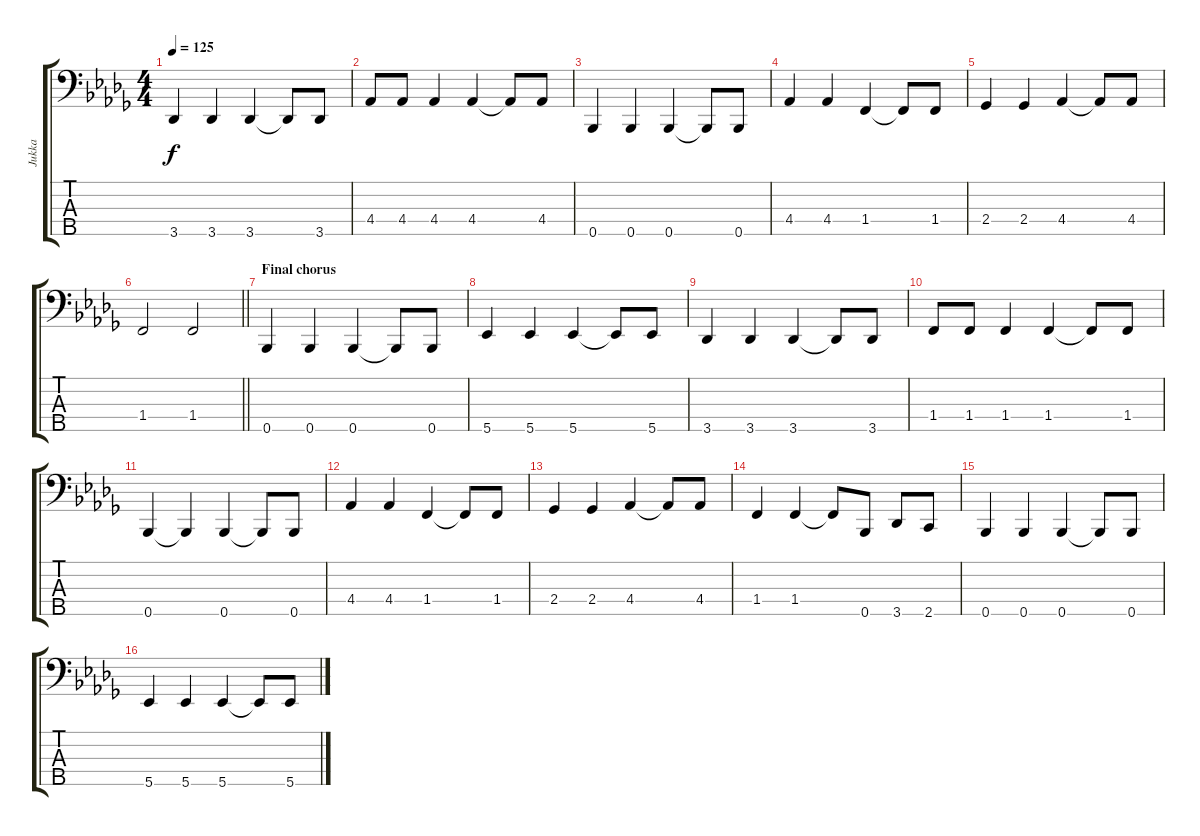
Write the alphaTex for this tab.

\track ("Jukka" "Jukka") {instrument electricbasspick}
\staff {score tabs}
\tuning (G2 D2 A1 E1 Bb0) {hide}
\ts (4 4)
\tempo 125
\clef f4
\ks bbminor
3.5.4{dy f} 3.5.4 3.5.4 3.5{t}.8 3.5.8 |
4.4.8 4.4.8 4.4.4 4.4.4 4.4{t}.8 4.4.8 |
0.5.4 0.5.4 0.5.4 0.5{t}.8 0.5.8 |
4.4.4 4.4.4 1.4.4 1.4{t}.8 1.4.8 |
2.4.4 2.4.4 4.4.4 4.4{t}.8 4.4.8 |
\barLineRight lightlight
1.4.2 1.4.2 |
\section ("" "Final chorus")
0.5.4 0.5.4 0.5.4 0.5{t}.8 0.5.8 |
5.5.4 5.5.4 5.5.4 5.5{t}.8 5.5.8 |
3.5.4 3.5.4 3.5.4 3.5{t}.8 3.5.8 |
1.4.8 1.4.8 1.4.4 1.4.4 1.4{t}.8 1.4.8 |
0.5.4 0.5{t}.4 0.5.4 0.5{t}.8 0.5.8 |
4.4.4 4.4.4 1.4.4 1.4{t}.8 1.4.8 |
2.4.4 2.4.4 4.4.4 4.4{t}.8 4.4.8 |
1.4.4 1.4.4 1.4{t}.8 0.5.8 3.5.8 2.5.8 |
0.5.4 0.5.4 0.5.4 0.5{t}.8 0.5.8 |
5.5.4 5.5.4 5.5.4 5.5{t}.8 5.5.8
